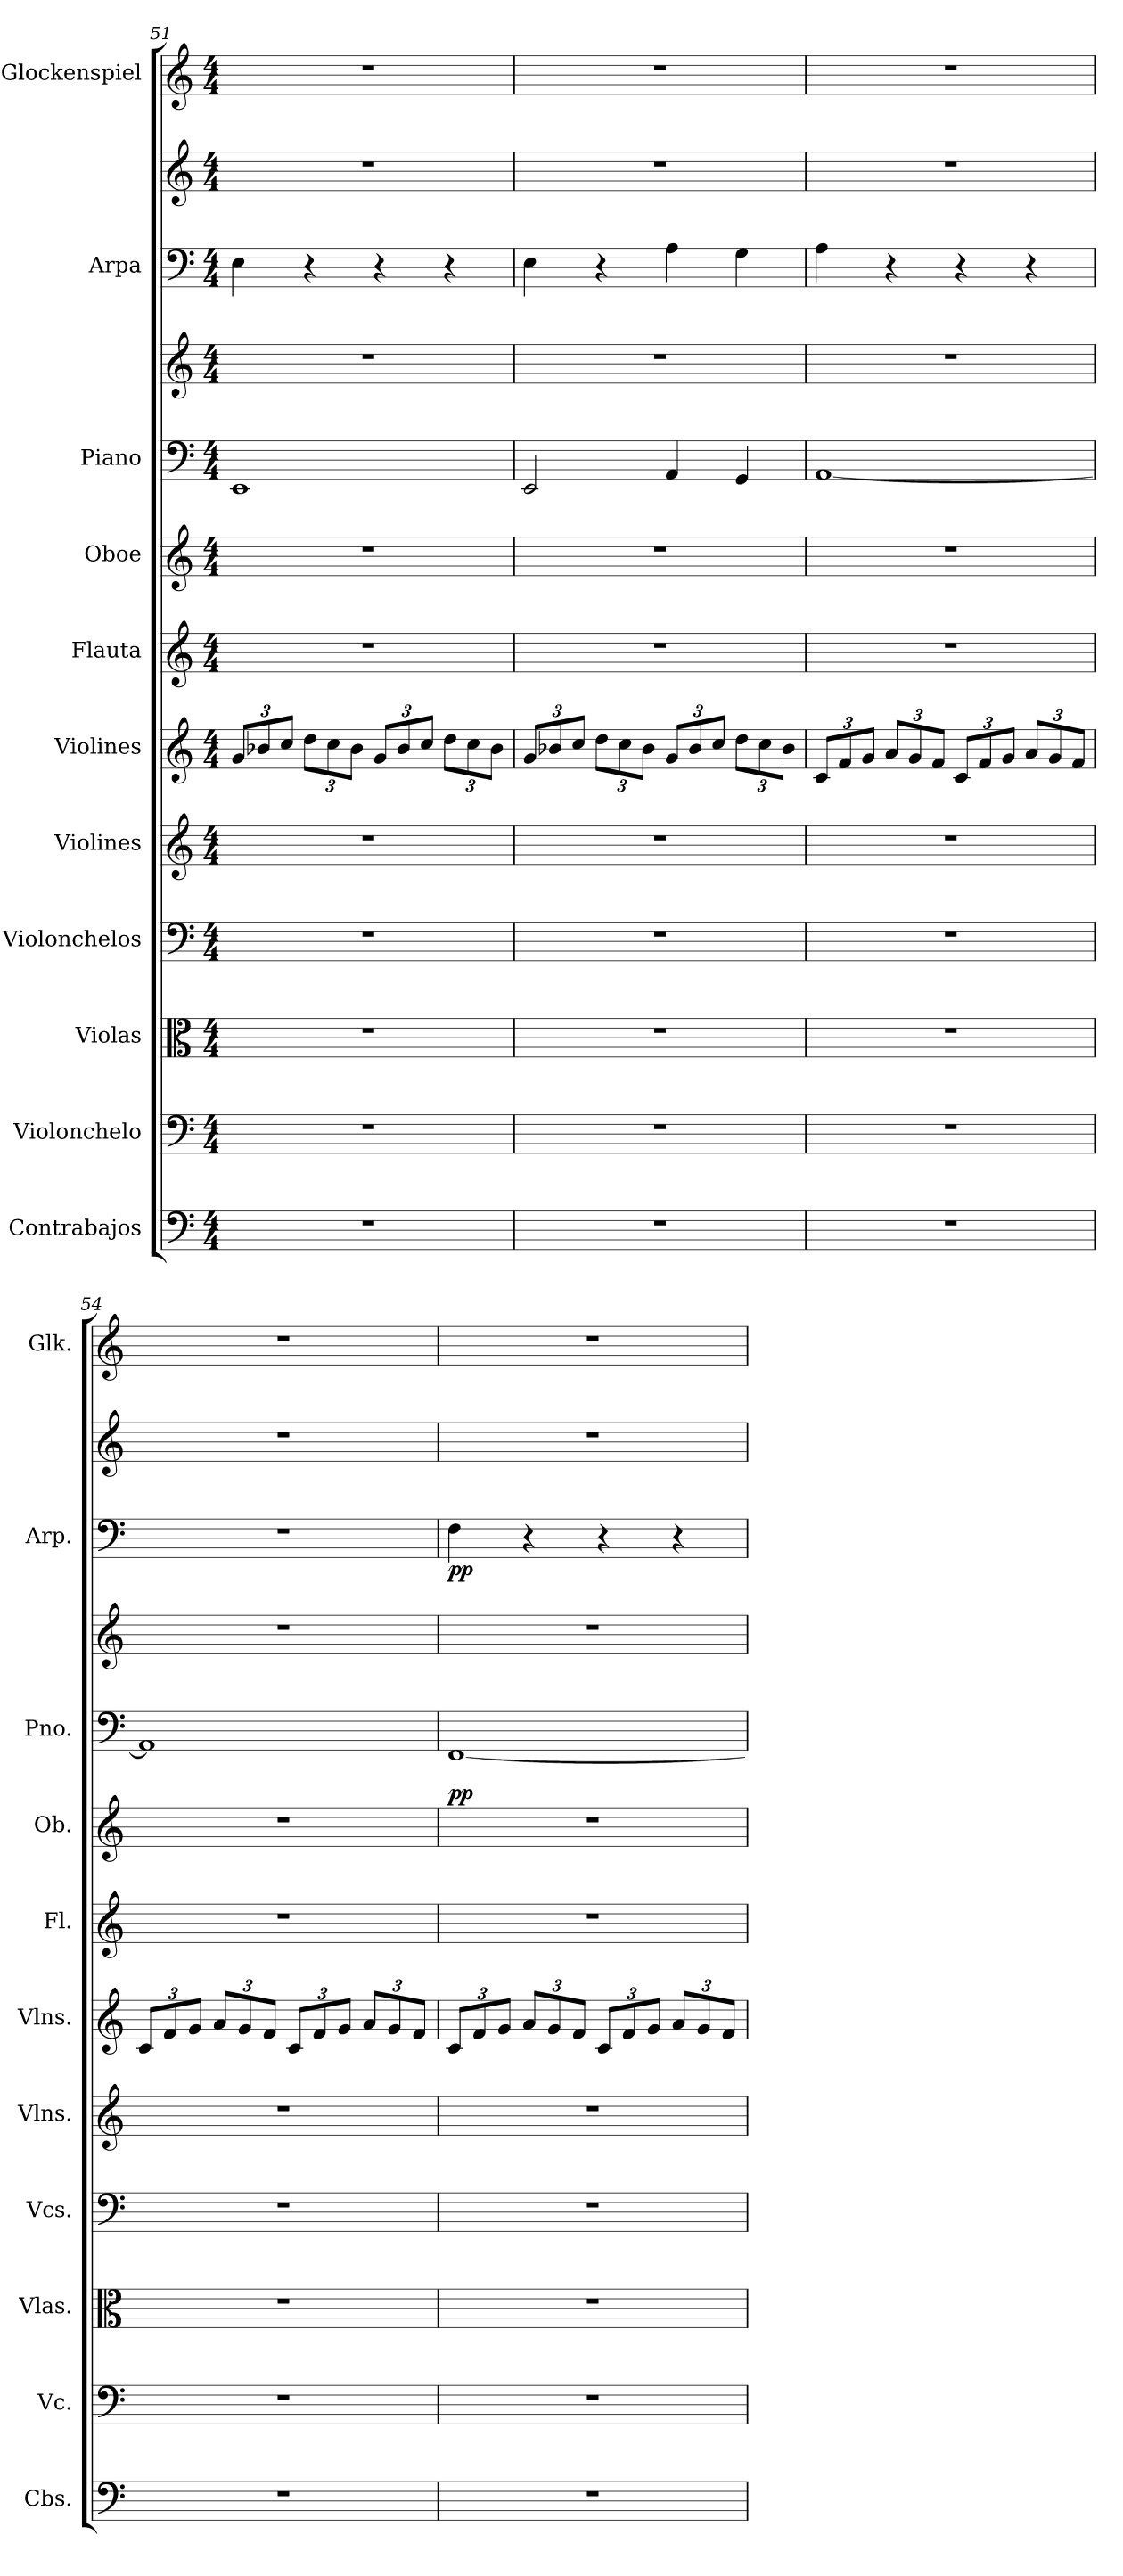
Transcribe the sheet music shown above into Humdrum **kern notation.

**kern	**kern	**kern	**kern	**kern	**kern	**kern	**kern	**dynam	**kern	**kern	**kern	**kern	**dynam	**kern
*part11	*part10	*part9	*part8	*part7	*part6	*part5	*part4	*part4	*part3	*part3	*part2	*part2	*part2	*part1
*staff13	*staff12	*staff11	*staff10	*staff9	*staff8	*staff7	*staff6	*staff6	*staff5	*staff4	*staff3	*staff2	*staff2/3	*staff1
*I"Contrabajos	*I"Violonchelo	*I"Violas	*I"Violonchelos	*I"Violines	*I"Violines	*I"Flauta	*I"Oboe	*	*I"Piano	*	*I"Arpa	*	*	*I"Glockenspiel
*I'Cbs.	*I'Vc.	*I'Vlas.	*I'Vcs.	*I'Vlns.	*I'Vlns.	*I'Fl.	*I'Ob.	*	*I'Pno.	*	*I'Arp.	*	*	*I'Glk.
!!LO:PB:g=z
*clefF4	*clefF4	*clefC3	*clefF4	*clefG2	*clefG2	*clefG2	*clefG2	*	*clefF4	*clefG2	*clefF4	*clefG2	*	*clefG2
*ITrd7c12	*	*	*	*	*	*	*	*	*	*	*	*	*	*ITrd-14c-24
*k[]	*k[]	*k[]	*k[]	*k[]	*k[]	*k[]	*k[]	*	*k[]	*k[]	*k[]	*k[]	*	*k[]
*M4/4	*M4/4	*M4/4	*M4/4	*M4/4	*M4/4	*M4/4	*M4/4	*	*M4/4	*M4/4	*M4/4	*M4/4	*	*M4/4
*	*	*	*	*	*Xbrackettup	*	*	*	*	*	*	*	*	*
=51	=51	=51	=51	=51	=51	=51	=51	=51	=51	=51	=51	=51	=51	=51
1r	1r	1r	1r	1r	12g/L	1r	1r	.	1EE	1r	4E\	1r	.	1r
.	.	.	.	.	12b-X/	.	.	.	.	.	.	.	.	.
.	.	.	.	.	12cc/J	.	.	.	.	.	.	.	.	.
.	.	.	.	.	12dd\L	.	.	.	.	.	4r	.	.	.
.	.	.	.	.	12cc\	.	.	.	.	.	.	.	.	.
.	.	.	.	.	12b-\J	.	.	.	.	.	.	.	.	.
.	.	.	.	.	12g/L	.	.	.	.	.	4r	.	.	.
.	.	.	.	.	12b-/	.	.	.	.	.	.	.	.	.
.	.	.	.	.	12cc/J	.	.	.	.	.	.	.	.	.
.	.	.	.	.	12dd\L	.	.	.	.	.	4r	.	.	.
.	.	.	.	.	12cc\	.	.	.	.	.	.	.	.	.
.	.	.	.	.	12b-\J	.	.	.	.	.	.	.	.	.
=52	=52	=52	=52	=52	=52	=52	=52	=52	=52	=52	=52	=52	=52	=52
1r	1r	1r	1r	1r	12g/L	1r	1r	.	2EE/	1r	4E\	1r	.	1r
.	.	.	.	.	12b-X/	.	.	.	.	.	.	.	.	.
.	.	.	.	.	12cc/J	.	.	.	.	.	.	.	.	.
.	.	.	.	.	12dd\L	.	.	.	.	.	4r	.	.	.
.	.	.	.	.	12cc\	.	.	.	.	.	.	.	.	.
.	.	.	.	.	12b-\J	.	.	.	.	.	.	.	.	.
.	.	.	.	.	12g/L	.	.	.	4AA/	.	4A\	.	.	.
.	.	.	.	.	12b-/	.	.	.	.	.	.	.	.	.
.	.	.	.	.	12cc/J	.	.	.	.	.	.	.	.	.
.	.	.	.	.	12dd\L	.	.	.	4GG/	.	4G\	.	.	.
.	.	.	.	.	12cc\	.	.	.	.	.	.	.	.	.
.	.	.	.	.	12b-\J	.	.	.	.	.	.	.	.	.
=53	=53	=53	=53	=53	=53	=53	=53	=53	=53	=53	=53	=53	=53	=53
1r	1r	1r	1r	1r	12c/L	1r	1r	.	[1AA	1r	4A\	1r	.	1r
.	.	.	.	.	12f/	.	.	.	.	.	.	.	.	.
.	.	.	.	.	12g/J	.	.	.	.	.	.	.	.	.
.	.	.	.	.	12a/L	.	.	.	.	.	4r	.	.	.
.	.	.	.	.	12g/	.	.	.	.	.	.	.	.	.
.	.	.	.	.	12f/J	.	.	.	.	.	.	.	.	.
.	.	.	.	.	12c/L	.	.	.	.	.	4r	.	.	.
.	.	.	.	.	12f/	.	.	.	.	.	.	.	.	.
.	.	.	.	.	12g/J	.	.	.	.	.	.	.	.	.
.	.	.	.	.	12a/L	.	.	.	.	.	4r	.	.	.
.	.	.	.	.	12g/	.	.	.	.	.	.	.	.	.
.	.	.	.	.	12f/J	.	.	.	.	.	.	.	.	.
!!LO:PB:g=z
=54	=54	=54	=54	=54	=54	=54	=54	=54	=54	=54	=54	=54	=54	=54
1r	1r	1r	1r	1r	12c/L	1r	1r	.	1AA]	1r	1r	1r	.	1r
.	.	.	.	.	12f/	.	.	.	.	.	.	.	.	.
.	.	.	.	.	12g/J	.	.	.	.	.	.	.	.	.
.	.	.	.	.	12a/L	.	.	.	.	.	.	.	.	.
.	.	.	.	.	12g/	.	.	.	.	.	.	.	.	.
.	.	.	.	.	12f/J	.	.	.	.	.	.	.	.	.
.	.	.	.	.	12c/L	.	.	.	.	.	.	.	.	.
.	.	.	.	.	12f/	.	.	.	.	.	.	.	.	.
.	.	.	.	.	12g/J	.	.	.	.	.	.	.	.	.
.	.	.	.	.	12a/L	.	.	.	.	.	.	.	.	.
.	.	.	.	.	12g/	.	.	.	.	.	.	.	.	.
.	.	.	.	.	12f/J	.	.	.	.	.	.	.	.	.
=55	=55	=55	=55	=55	=55	=55	=55	=55	=55	=55	=55	=55	=55	=55
!	!	!	!	!	!	!	!	!LO:DY:a	!	!	!	!	!LO:DY:b=2	!
1r	1r	1r	1r	1r	12c/L	1r	1r	pp	[1FF	1r	4F\	1r	pp	1r
.	.	.	.	.	12f/	.	.	.	.	.	.	.	.	.
.	.	.	.	.	12g/J	.	.	.	.	.	.	.	.	.
.	.	.	.	.	12a/L	.	.	.	.	.	4r	.	.	.
.	.	.	.	.	12g/	.	.	.	.	.	.	.	.	.
.	.	.	.	.	12f/J	.	.	.	.	.	.	.	.	.
.	.	.	.	.	12c/L	.	.	.	.	.	4r	.	.	.
.	.	.	.	.	12f/	.	.	.	.	.	.	.	.	.
.	.	.	.	.	12g/J	.	.	.	.	.	.	.	.	.
.	.	.	.	.	12a/L	.	.	.	.	.	4r	.	.	.
.	.	.	.	.	12g/	.	.	.	.	.	.	.	.	.
.	.	.	.	.	12f/J	.	.	.	.	.	.	.	.	.
=	=	=	=	=	=	=	=	=	=	=	=	=	=	=
*-	*-	*-	*-	*-	*-	*-	*-	*-	*-	*-	*-	*-	*-	*-
